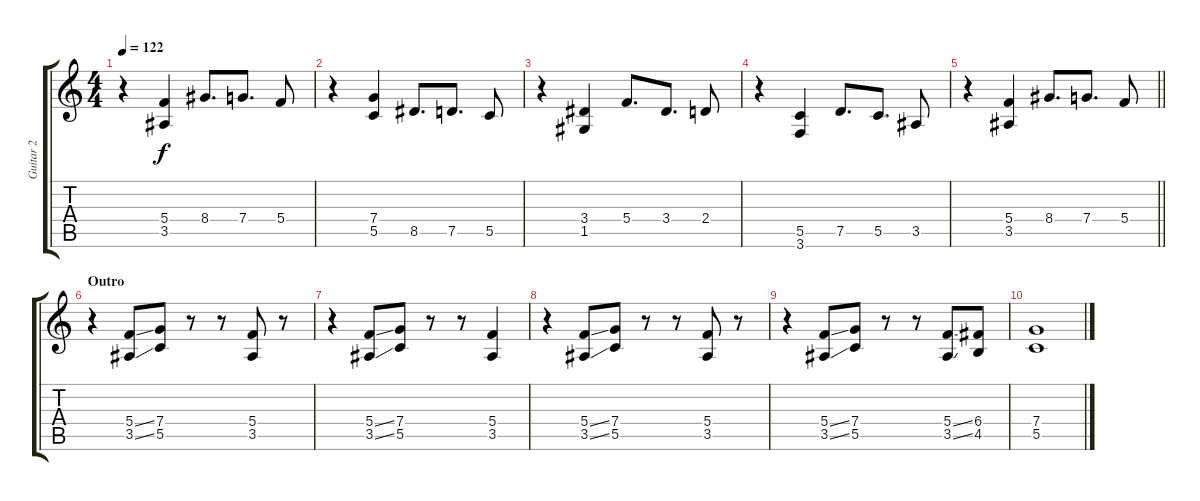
\track ("Guitar 2" "Guitar 2") {instrument overdrivenguitar}
\staff {score tabs}
\tuning (D4 A3 F3 C3 G2 D2) {hide}
\ts (4 4)
\tempo 122
\clef g2
\ks c
r.4{dy f} (5.4 3.5).4 8.4.8{d} 7.4.8{d} 5.4.8 |
r.4 (7.4 5.5).4 8.5.8{d} 7.5.8{d} 5.5.8 |
r.4 (3.4 1.5).4 5.4.8{d} 3.4.8{d} 2.4.8 |
r.4 (5.5 3.6).4 7.5.8{d} 5.5.8{d} 3.5.8 |
\barLineRight lightlight
r.4 (5.4 3.5).4 8.4.8{d} 7.4.8{d} 5.4.8 |
\section ("" "Outro")
r.4 (5.4{ss} 3.5{ss}).8 (7.4 5.5).8 r.8 r.8 (5.4 3.5).8 r.8 |
r.4 (5.4{ss} 3.5{ss}).8 (7.4 5.5).8 r.8 r.8 (5.4 3.5).4 |
r.4 (5.4{ss} 3.5{ss}).8 (7.4 5.5).8 r.8 r.8 (5.4 3.5).8 r.8 |
r.4 (5.4{ss} 3.5{ss}).8 (7.4 5.5).8 r.8 r.8 (5.4{ss} 3.5{ss}).8 (6.4 4.5).8 |
(7.4 5.5).1
